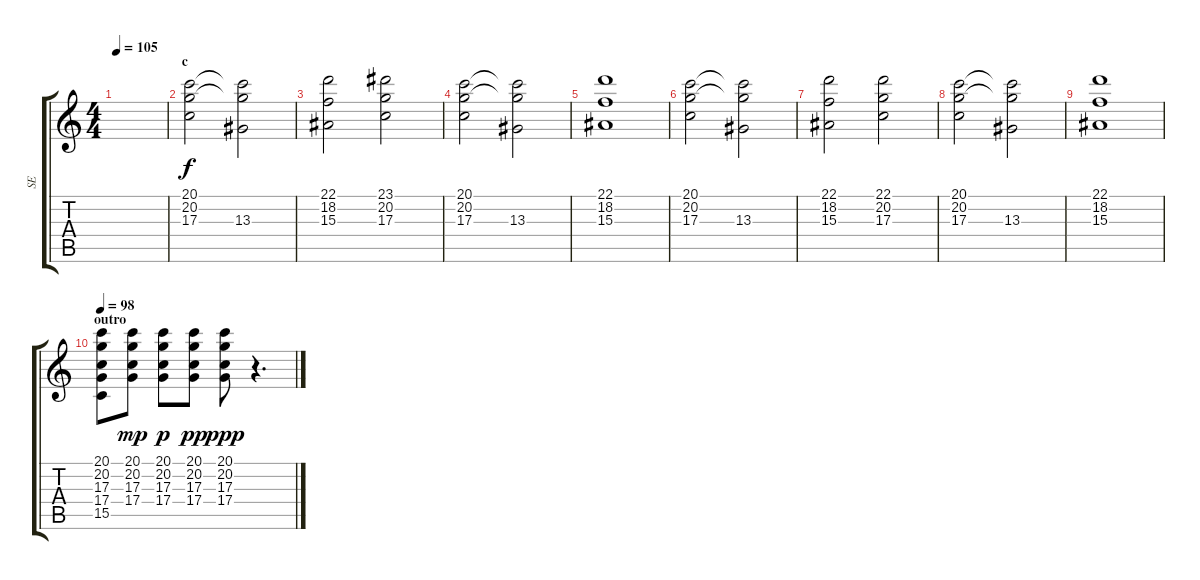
\track ("SE" "SE") {instrument stringensemble1}
\staff {score tabs}
\tuning (E4 B3 G3 D3 A2 E2) {hide}
\ts (4 4)
\tempo 105
\clef g2
\ks c
|
\section ("" "c")
(20.1 20.2 17.3).2{dy f} (20.1{t} 20.2{t} 13.3).2 |
(22.1 18.2 15.3).2 (23.1 20.2 17.3).2 |
(20.1 20.2 17.3).2 (20.1{t} 20.2{t} 13.3).2 |
(22.1 18.2 15.3).1 |
(20.1 20.2 17.3).2 (20.1{t} 20.2{t} 13.3).2 |
(22.1 18.2 15.3).2 (22.1 20.2 17.3).2 |
(20.1 20.2 17.3).2 (20.1{t} 20.2{t} 13.3).2 |
(22.1 18.2 15.3).1 |
\section ("" "outro")
\tempo 98
(20.1 20.2 17.3 17.4 15.5).8{volume 9 instrument orchestrahit} (20.1 20.2 17.3 17.4).8{dy mp} (20.1 20.2 17.3 17.4).8{dy p} (20.1 20.2 17.3 17.4).8{dy pp} (20.1 20.2 17.3 17.4).8{dy ppp} r.4{d}
